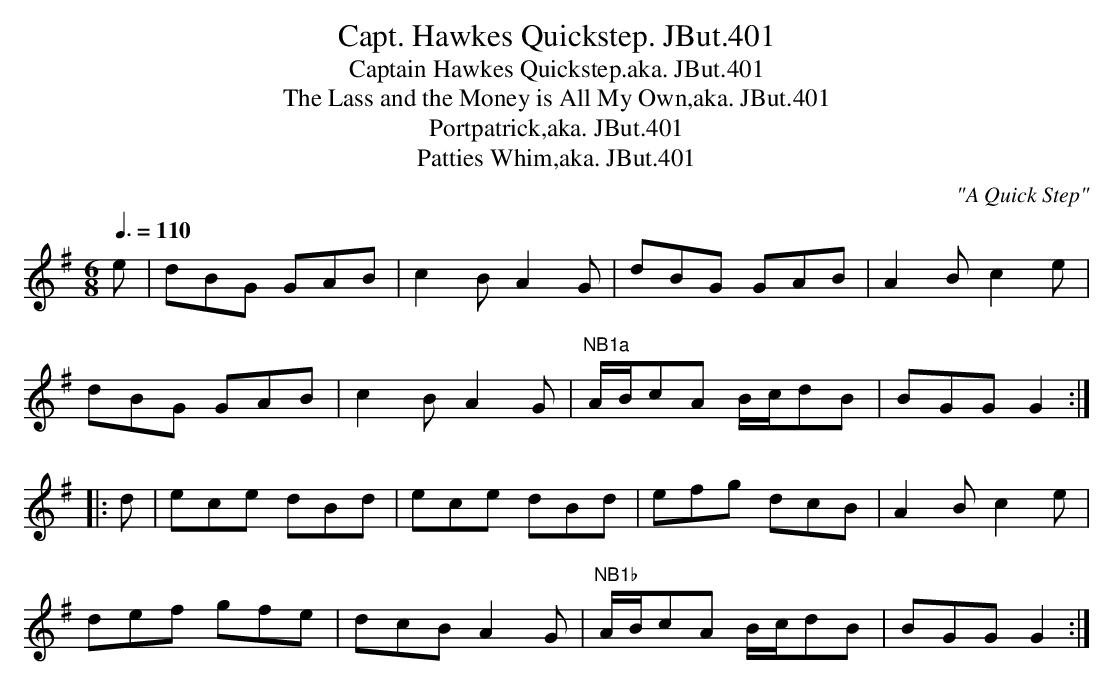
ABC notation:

X:1
T:Capt. Hawkes Quickstep. JBut.401
T:Captain Hawkes Quickstep.aka. JBut.401
T:Lass and the Money is All My Own,aka. JBut.401, The
T:Portpatrick,aka. JBut.401
T:Patties Whim,aka. JBut.401
C:"A Quick Step"
M:6/8
L:1/8
Q:3/8=110
K:G
e|dBG GAB|c2B A2G|dBG GAB|A2Bc2e|
dBG GAB|c2B A2G|"NB1a"A/B/cA B/c/dB|BGG G2:|
|:d|ece dBd|ece dBd|efg dcB|A2Bc2e|
def gfe|dcB A2G|"NB1b"A/B/cA B/c/dB|BGG G2:|
